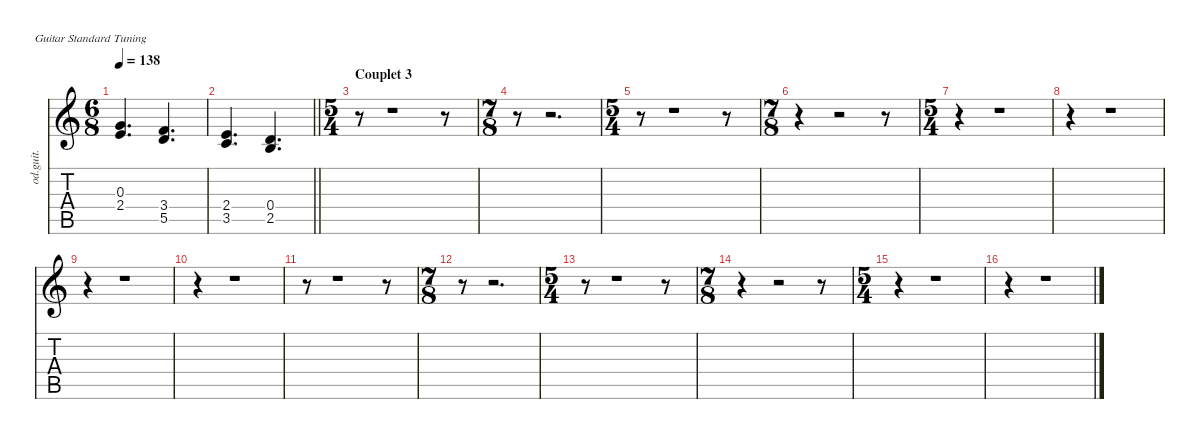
\defaultSystemsLayout 4
\hideDynamics
\bracketExtendMode nobrackets
\track ("Hichem" "od.guit.") {instrument overdrivenguitar}
\staff {score tabs}
\tuning (E4 B3 G3 D3 A2 E2)
\ts (6 8)
\tempo 138
\clef g2
\ks aminor
(0.3 2.4).4{d dy f} (3.4 5.5).4{d} |
\barLineRight lightlight
(2.4 3.5).4{d} (0.4 2.5).4{d} |
\ts (5 4)
\beaming (8 6 4)
\section ("" "Couplet 3")
r.8 r.1 r.8 |
\ts (7 8)
\beaming (8 3 2 2)
r.8 r.2{d} |
\ts (5 4)
\beaming (8 6 4)
r.8 r.1 r.8 |
\ts (7 8)
\beaming (8 6 4)
r.4 r.2 r.8 |
\ts (5 4)
\beaming (8 6 4)
r.4 r.1 |
r.4 r.1 |
r.4 r.1 |
r.4 r.1 |
r.8 r.1 r.8 |
\ts (7 8)
\beaming (8 3 2 2)
r.8 r.2{d} |
\ts (5 4)
\beaming (8 6 4)
r.8 r.1 r.8 |
\ts (7 8)
\beaming (8 6 4)
r.4 r.2 r.8 |
\ts (5 4)
\beaming (8 6 4)
r.4 r.1 |
r.4 r.1
